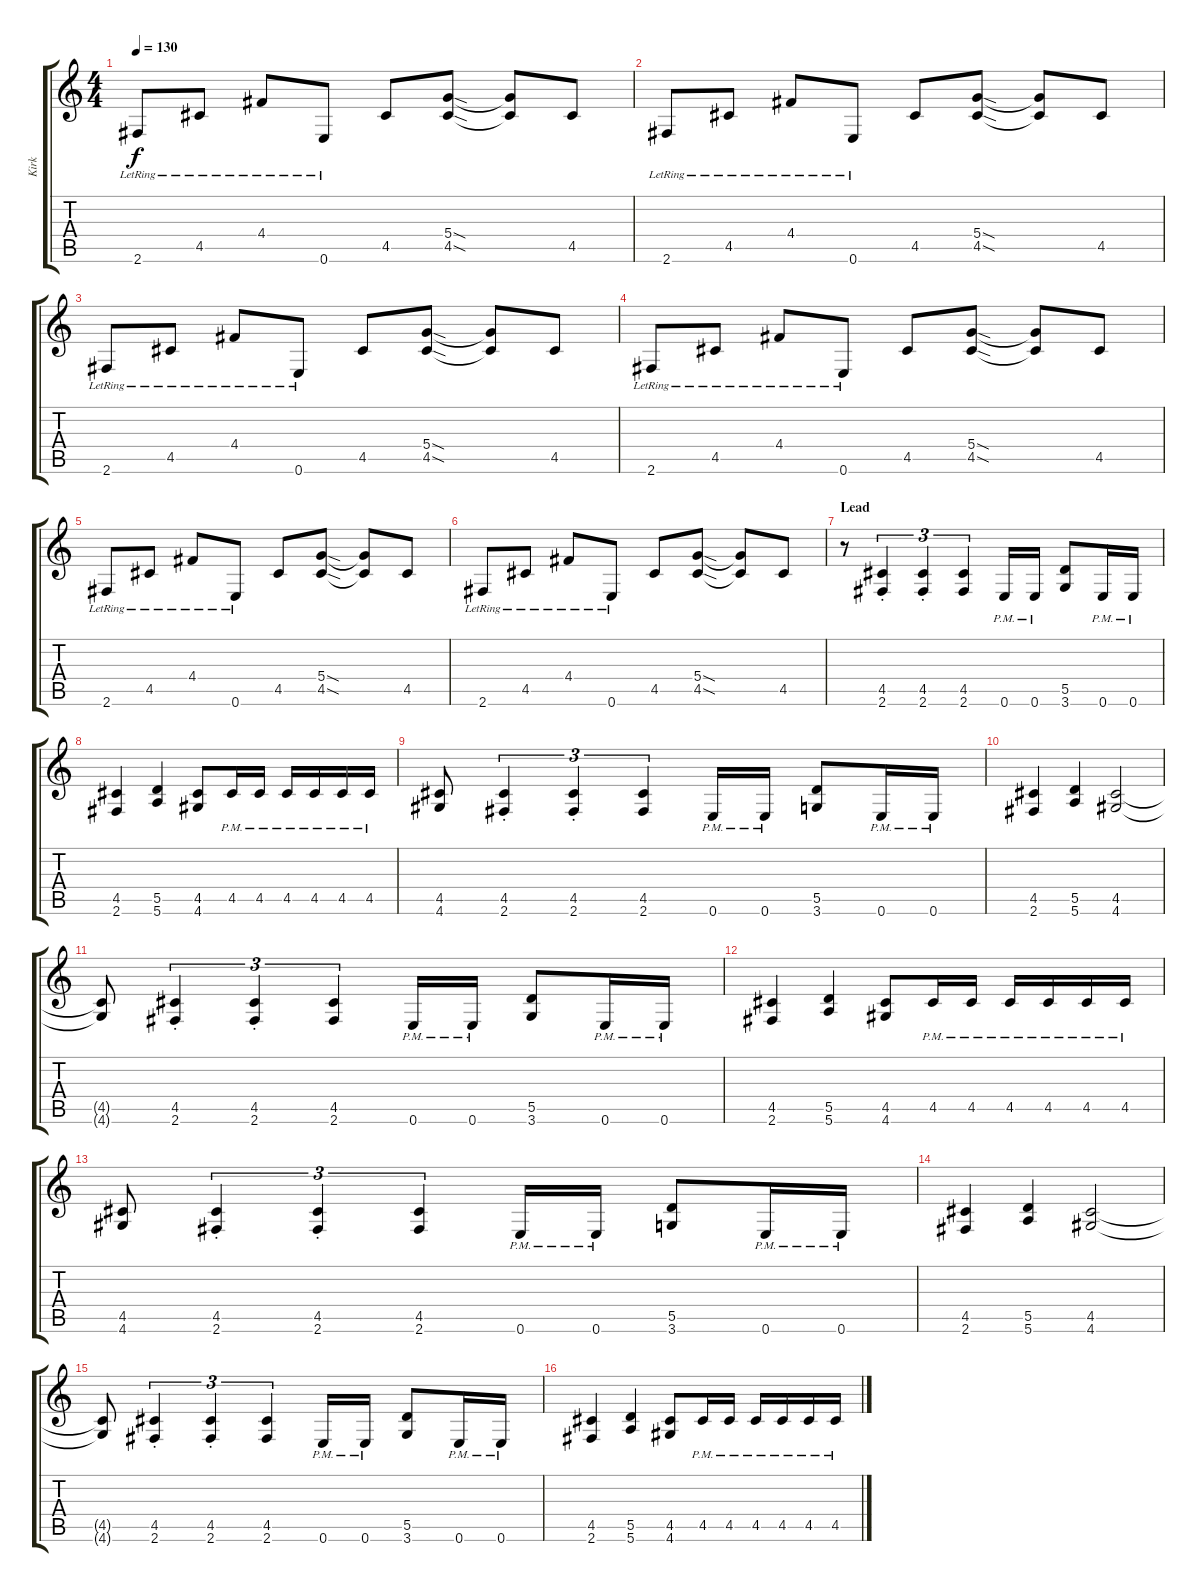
\track ("Kirk" "Kirk") {instrument overdrivenguitar}
\staff {score tabs}
\tuning (E4 B3 G3 D3 A2 E2) {hide}
\ts (4 4)
\tempo 130
\clef g2
\ks c
2.6{lr}.8{dy f} 4.5{lr}.8 4.4{lr}.8 0.6{lr}.8 4.5.8 (5.4{sod} 4.5{sod}).8 (5.4{t} 4.5{t}).8 4.5.8 |
2.6{lr}.8 4.5{lr}.8 4.4{lr}.8 0.6{lr}.8 4.5.8 (5.4{sod} 4.5{sod}).8 (5.4{t} 4.5{t}).8 4.5.8 |
2.6{lr}.8 4.5{lr}.8 4.4{lr}.8 0.6{lr}.8 4.5.8 (5.4{sod} 4.5{sod}).8 (5.4{t} 4.5{t}).8 4.5.8 |
2.6{lr}.8 4.5{lr}.8 4.4{lr}.8 0.6{lr}.8 4.5.8 (5.4{sod} 4.5{sod}).8 (5.4{t} 4.5{t}).8 4.5.8 |
2.6{lr}.8 4.5{lr}.8 4.4{lr}.8 0.6{lr}.8 4.5.8 (5.4{sod} 4.5{sod}).8 (5.4{t} 4.5{t}).8 4.5.8 |
2.6{lr}.8 4.5{lr}.8 4.4{lr}.8 0.6{lr}.8 4.5.8 (5.4{sod} 4.5{sod}).8 (5.4{t} 4.5{t}).8 4.5.8 |
\section ("" "Lead")
r.8{instrument overdrivenguitar} (4.5{st} 2.6{st}).4{tu (3 2)} (4.5{st} 2.6{st}).4{tu (3 2)} (4.5 2.6).4{tu (3 2)} 0.6{pm}.16 0.6{pm}.16 (5.5 3.6).8 0.6{pm}.16 0.6{pm}.16 |
(4.5 2.6).4 (5.5 5.6).4 (4.5 4.6).8 4.5{pm}.16 4.5{pm}.16 4.5{pm}.16 4.5{pm}.16 4.5{pm}.16 4.5{pm}.16 |
(4.5 4.6).8 (4.5{st} 2.6{st}).4{tu (3 2)} (4.5{st} 2.6{st}).4{tu (3 2)} (4.5 2.6).4{tu (3 2)} 0.6{pm}.16 0.6{pm}.16 (5.5 3.6).8 0.6{pm}.16 0.6{pm}.16 |
(4.5 2.6).4 (5.5 5.6).4 (4.5 4.6).2 |
(4.5{t} 4.6{t}).8 (4.5{st} 2.6{st}).4{tu (3 2)} (4.5{st} 2.6{st}).4{tu (3 2)} (4.5 2.6).4{tu (3 2)} 0.6{pm}.16 0.6{pm}.16 (5.5 3.6).8 0.6{pm}.16 0.6{pm}.16 |
(4.5 2.6).4 (5.5 5.6).4 (4.5 4.6).8 4.5{pm}.16 4.5{pm}.16 4.5{pm}.16 4.5{pm}.16 4.5{pm}.16 4.5{pm}.16 |
(4.5 4.6).8 (4.5{st} 2.6{st}).4{tu (3 2)} (4.5{st} 2.6{st}).4{tu (3 2)} (4.5 2.6).4{tu (3 2)} 0.6{pm}.16 0.6{pm}.16 (5.5 3.6).8 0.6{pm}.16 0.6{pm}.16 |
(4.5 2.6).4 (5.5 5.6).4 (4.5 4.6).2 |
(4.5{t} 4.6{t}).8 (4.5{st} 2.6{st}).4{tu (3 2)} (4.5{st} 2.6{st}).4{tu (3 2)} (4.5 2.6).4{tu (3 2)} 0.6{pm}.16 0.6{pm}.16 (5.5 3.6).8 0.6{pm}.16 0.6{pm}.16 |
(4.5 2.6).4 (5.5 5.6).4 (4.5 4.6).8 4.5{pm}.16 4.5{pm}.16 4.5{pm}.16 4.5{pm}.16 4.5{pm}.16 4.5{pm}.16
